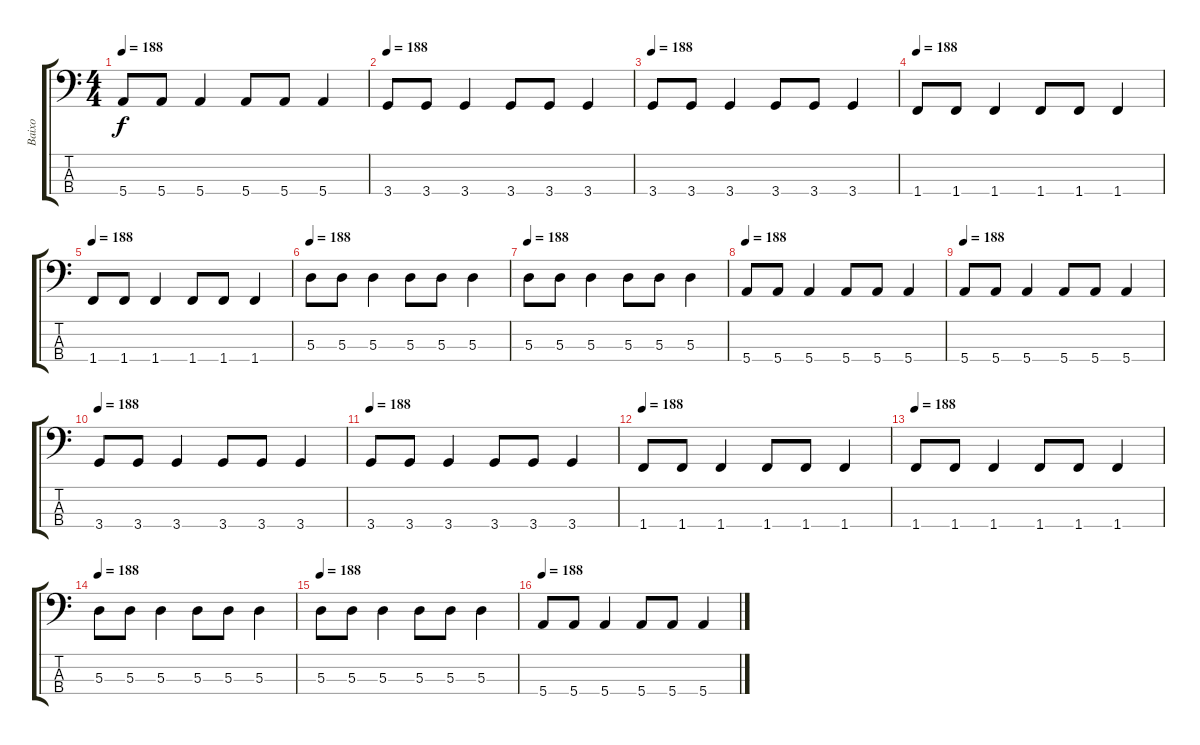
\track ("Baixo" "Baixo") {instrument electricbasspick}
\staff {score tabs}
\tuning (G2 D2 A1 E1) {hide}
\ts (4 4)
\tempo 188
\clef f4
\ks c
5.4.8{dy f} 5.4.8 5.4.4 5.4.8 5.4.8 5.4.4 |
\tempo 188
3.4.8 3.4.8 3.4.4 3.4.8 3.4.8 3.4.4 |
\tempo 188
3.4.8 3.4.8 3.4.4 3.4.8 3.4.8 3.4.4 |
\tempo 188
1.4.8 1.4.8 1.4.4 1.4.8 1.4.8 1.4.4 |
\tempo 188
1.4.8 1.4.8 1.4.4 1.4.8 1.4.8 1.4.4 |
\tempo 188
5.3.8 5.3.8 5.3.4 5.3.8 5.3.8 5.3.4 |
\tempo 188
5.3.8 5.3.8 5.3.4 5.3.8 5.3.8 5.3.4 |
\tempo 188
5.4.8 5.4.8 5.4.4 5.4.8 5.4.8 5.4.4 |
\tempo 188
5.4.8 5.4.8 5.4.4 5.4.8 5.4.8 5.4.4 |
\tempo 188
3.4.8 3.4.8 3.4.4 3.4.8 3.4.8 3.4.4 |
\tempo 188
3.4.8 3.4.8 3.4.4 3.4.8 3.4.8 3.4.4 |
\tempo 188
1.4.8 1.4.8 1.4.4 1.4.8 1.4.8 1.4.4 |
\tempo 188
1.4.8 1.4.8 1.4.4 1.4.8 1.4.8 1.4.4 |
\tempo 188
5.3.8 5.3.8 5.3.4 5.3.8 5.3.8 5.3.4 |
\tempo 188
5.3.8 5.3.8 5.3.4 5.3.8 5.3.8 5.3.4 |
\tempo 188
5.4.8 5.4.8 5.4.4 5.4.8 5.4.8 5.4.4
